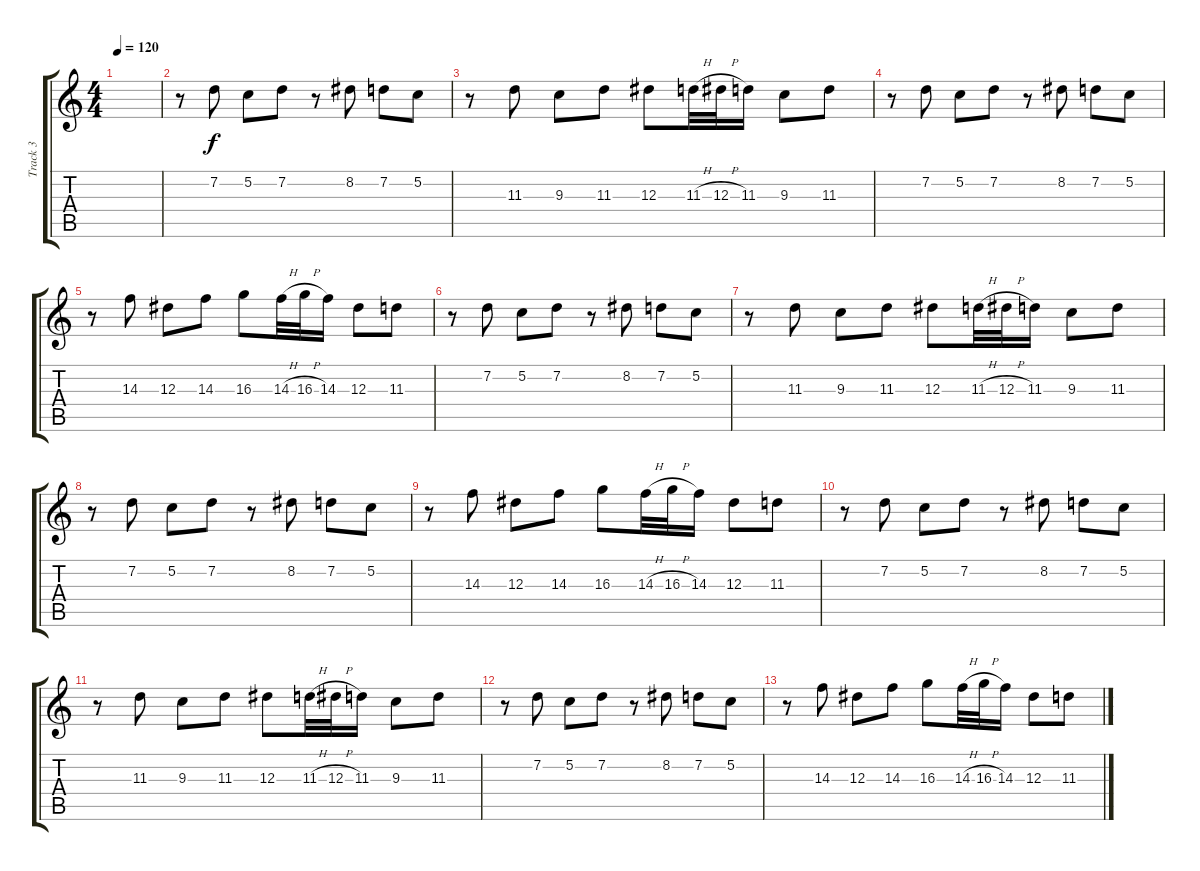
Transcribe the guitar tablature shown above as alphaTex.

\track ("Track 3" "Track 3") {instrument distortionguitar}
\staff {score tabs}
\tuning (C4 G3 Eb3 Bb2 F2 C2) {hide}
\ts (4 4)
\tempo 120
\clef g2
\ks c
|
r.8{volume 0} 7.2.8 5.2.8{volume 3} 7.2.8 r.8{volume 4} 8.2.8 7.2.8{volume 5} 5.2.8 |
r.8{volume 6} 11.3.8 9.3.8{volume 7} 11.3.8 12.3.8{volume 8} 11.3{h}.32 12.3{h}.32 11.3.16 9.3.8{volume 9} 11.3.8 |
r.8{volume 10} 7.2.8 5.2.8 7.2.8 r.8{volume 11} 8.2.8 7.2.8 5.2.8 |
r.8{volume 12} 14.3.8 12.3.8 14.3.8 16.3.8 14.3{h}.32 16.3{h}.32 14.3.16 12.3.8 11.3.8 |
r.8{volume 16} 7.2.8 5.2.8 7.2.8 r.8 8.2.8 7.2.8 5.2.8 |
r.8 11.3.8 9.3.8 11.3.8 12.3.8 11.3{h}.32 12.3{h}.32 11.3.16 9.3.8 11.3.8 |
r.8 7.2.8 5.2.8 7.2.8 r.8 8.2.8 7.2.8 5.2.8 |
r.8 14.3.8 12.3.8 14.3.8 16.3.8 14.3{h}.32 16.3{h}.32 14.3.16 12.3.8 11.3.8 |
r.8 7.2.8 5.2.8 7.2.8 r.8 8.2.8 7.2.8 5.2.8 |
r.8 11.3.8 9.3.8 11.3.8 12.3.8 11.3{h}.32 12.3{h}.32 11.3.16 9.3.8 11.3.8 |
r.8 7.2.8 5.2.8 7.2.8 r.8 8.2.8 7.2.8 5.2.8 |
r.8 14.3.8 12.3.8 14.3.8 16.3.8 14.3{h}.32 16.3{h}.32 14.3.16 12.3.8 11.3.8
